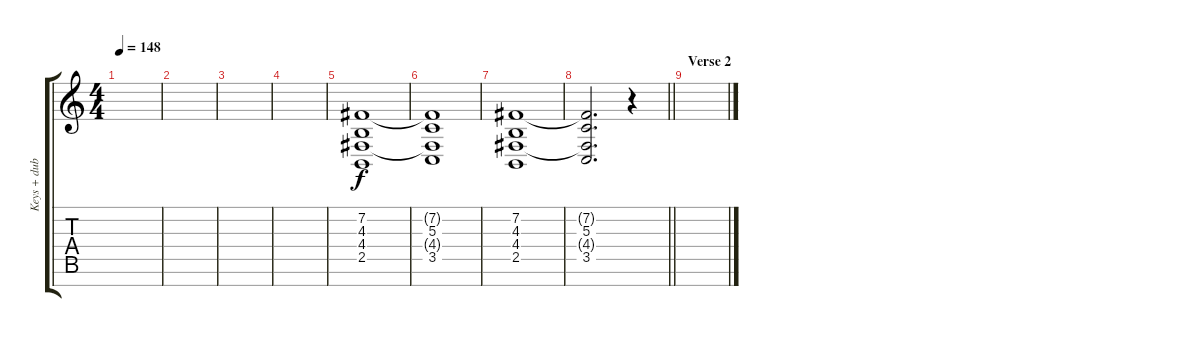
\track ("Keys + dub" "Keys + dub") {instrument stringensemble1}
\staff {score tabs}
\tuning (E4 B3 G3 D3 A2 E2 B1) {hide}
\ts (4 4)
\tempo 148
\clef g2
\ks c
|
|
|
|
(7.2 4.3 4.4 2.5).1{instrument stringensemble1} |
(7.2{t} 5.3 4.4{t} 3.5).1 |
(7.2 4.3 4.4 2.5).1 |
\barLineRight lightlight
(7.2{t} 5.3 4.4{t} 3.5).2{d} r.4 |
\section ("" "Verse 2")
